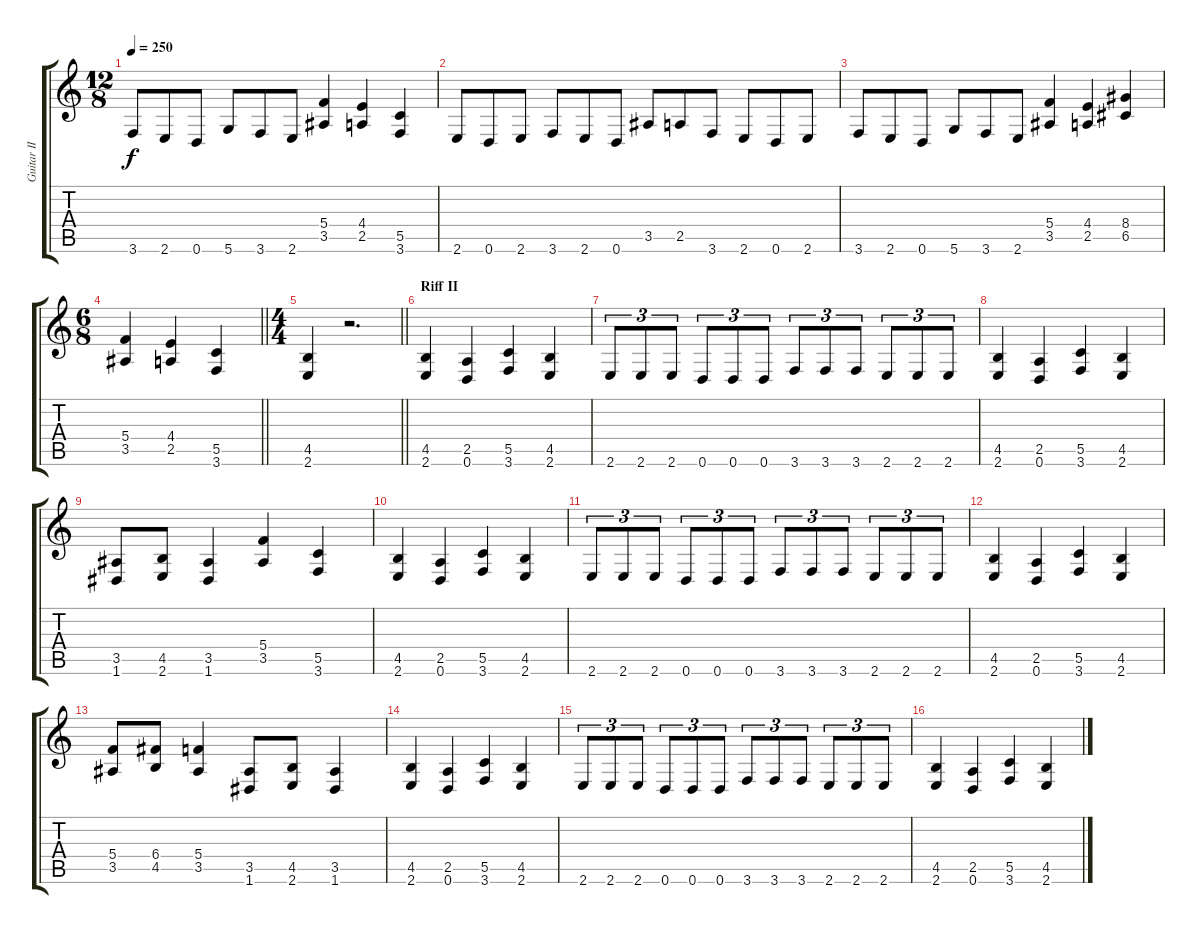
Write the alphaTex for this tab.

\track ("Guitar II" "Guitar II") {instrument distortionguitar}
\staff {score tabs}
\tuning (D4 A3 F3 C3 G2 D2) {hide}
\ts (12 8)
\tempo 250
\clef g2
\ks c
3.6.8{dy f} 2.6.8 0.6.8 5.6.8 3.6.8 2.6.8 (5.4 3.5).4 (4.4 2.5).4 (5.5 3.6).4 |
2.6.8 0.6.8 2.6.8 3.6.8 2.6.8 0.6.8 3.5.8 2.5.8 3.6.8 2.6.8 0.6.8 2.6.8 |
3.6.8 2.6.8 0.6.8 5.6.8 3.6.8 2.6.8 (5.4 3.5).4 (4.4 2.5).4 (8.4 6.5).4 |
\ts (6 8)
\barLineRight lightlight
(5.4 3.5).4 (4.4 2.5).4 (5.5 3.6).4 |
\ts (4 4)
\section ("" "")
\barLineRight lightlight
(4.5 2.6).4 r.2{d} |
\section ("" "Riff II")
(4.5 2.6).4 (2.5 0.6).4 (5.5 3.6).4 (4.5 2.6).4 |
2.6.8{tu (3 2)} 2.6.8{tu (3 2)} 2.6.8{tu (3 2)} 0.6.8{tu (3 2)} 0.6.8{tu (3 2)} 0.6.8{tu (3 2)} 3.6.8{tu (3 2)} 3.6.8{tu (3 2)} 3.6.8{tu (3 2)} 2.6.8{tu (3 2)} 2.6.8{tu (3 2)} 2.6.8{tu (3 2)} |
(4.5 2.6).4 (2.5 0.6).4 (5.5 3.6).4 (4.5 2.6).4 |
(3.5 1.6).8 (4.5 2.6).8 (3.5 1.6).4 (5.4 3.5).4 (5.5 3.6).4 |
(4.5 2.6).4 (2.5 0.6).4 (5.5 3.6).4 (4.5 2.6).4 |
2.6.8{tu (3 2)} 2.6.8{tu (3 2)} 2.6.8{tu (3 2)} 0.6.8{tu (3 2)} 0.6.8{tu (3 2)} 0.6.8{tu (3 2)} 3.6.8{tu (3 2)} 3.6.8{tu (3 2)} 3.6.8{tu (3 2)} 2.6.8{tu (3 2)} 2.6.8{tu (3 2)} 2.6.8{tu (3 2)} |
(4.5 2.6).4 (2.5 0.6).4 (5.5 3.6).4 (4.5 2.6).4 |
(5.4 3.5).8 (6.4 4.5).8 (5.4 3.5).4 (3.5 1.6).8 (4.5 2.6).8 (3.5 1.6).4 |
(4.5 2.6).4 (2.5 0.6).4 (5.5 3.6).4 (4.5 2.6).4 |
2.6.8{tu (3 2)} 2.6.8{tu (3 2)} 2.6.8{tu (3 2)} 0.6.8{tu (3 2)} 0.6.8{tu (3 2)} 0.6.8{tu (3 2)} 3.6.8{tu (3 2)} 3.6.8{tu (3 2)} 3.6.8{tu (3 2)} 2.6.8{tu (3 2)} 2.6.8{tu (3 2)} 2.6.8{tu (3 2)} |
(4.5 2.6).4 (2.5 0.6).4 (5.5 3.6).4 (4.5 2.6).4
